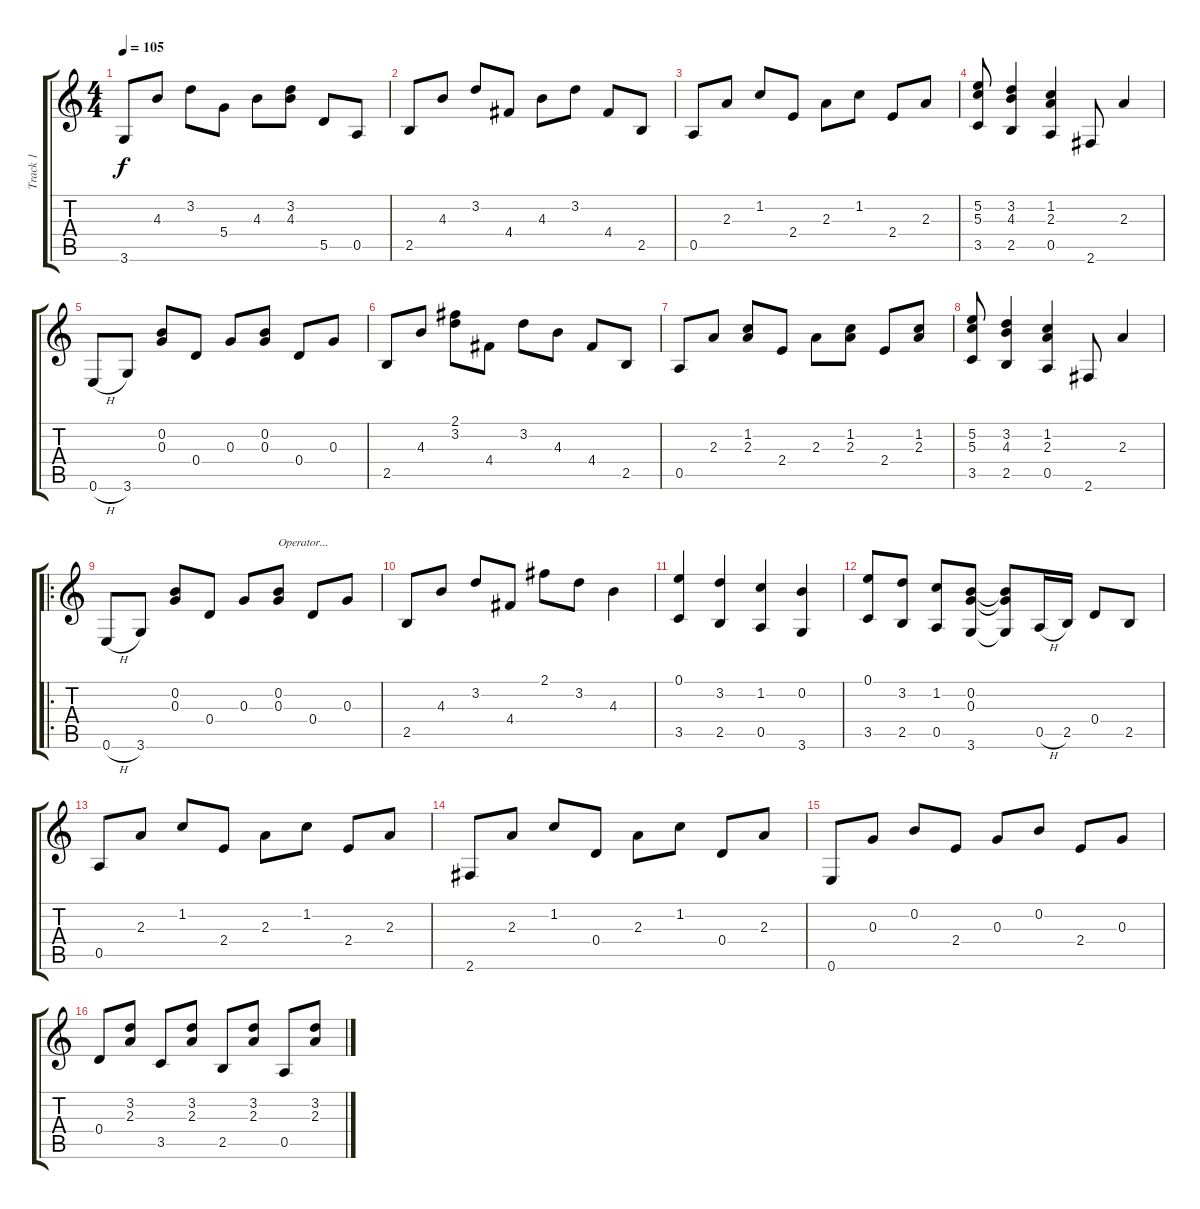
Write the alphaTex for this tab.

\track ("Track 1" "Track 1") {instrument acousticguitarsteel}
\staff {score tabs}
\tuning (E4 B3 G3 D3 A2 E2) {hide}
\ts (4 4)
\tempo 105
\clef g2
\ks c
3.6.8{dy f instrument acousticguitarsteel} 4.3.8 3.2.8 5.4.8 4.3.8 (3.2 4.3).8 5.5.8 0.5.8 |
2.5.8 4.3.8 3.2.8 4.4.8 4.3.8 3.2.8 4.4.8 2.5.8 |
0.5.8 2.3.8 1.2.8 2.4.8 2.3.8 1.2.8 2.4.8 2.3.8 |
(5.2 5.3 3.5).8 (3.2 4.3 2.5).4 (1.2 2.3 0.5).4 2.6.8 2.3.4 |
0.6{h}.8 3.6.8 (0.2 0.3).8 0.4.8 0.3.8 (0.2 0.3).8 0.4.8 0.3.8 |
2.5.8 4.3.8 (2.1 3.2).8 4.4.8 3.2.8 4.3.8 4.4.8 2.5.8 |
0.5.8 2.3.8 (1.2 2.3).8 2.4.8 2.3.8 (1.2 2.3).8 2.4.8 (1.2 2.3).8 |
(5.2 5.3 3.5).8 (3.2 4.3 2.5).4 (1.2 2.3 0.5).4 2.6.8 2.3.4 |
\ro
0.6{h}.8 3.6.8 (0.2 0.3).8 0.4.8 0.3.8 (0.2 0.3).8{txt "Operator..."} 0.4.8 0.3.8 |
2.5.8 4.3.8 3.2.8 4.4.8 2.1.8 3.2.8 4.3.4 |
(0.1 3.5).4 (3.2 2.5).4 (1.2 0.5).4 (0.2 3.6).4 |
(0.1 3.5).8 (3.2 2.5).8 (1.2 0.5).8 (0.2 0.3 3.6).8 (0.2{t} 0.3{t} 3.6{t}).8 0.5{h}.16 2.5.16 0.4.8 2.5.8 |
0.5.8 2.3.8 1.2.8 2.4.8 2.3.8 1.2.8 2.4.8 2.3.8 |
2.6.8 2.3.8 1.2.8 0.4.8 2.3.8 1.2.8 0.4.8 2.3.8 |
0.6.8 0.3.8 0.2.8 2.4.8 0.3.8 0.2.8 2.4.8 0.3.8 |
0.4.8 (3.2 2.3).8 3.5.8 (3.2 2.3).8 2.5.8 (3.2 2.3).8 0.5.8 (3.2 2.3).8
